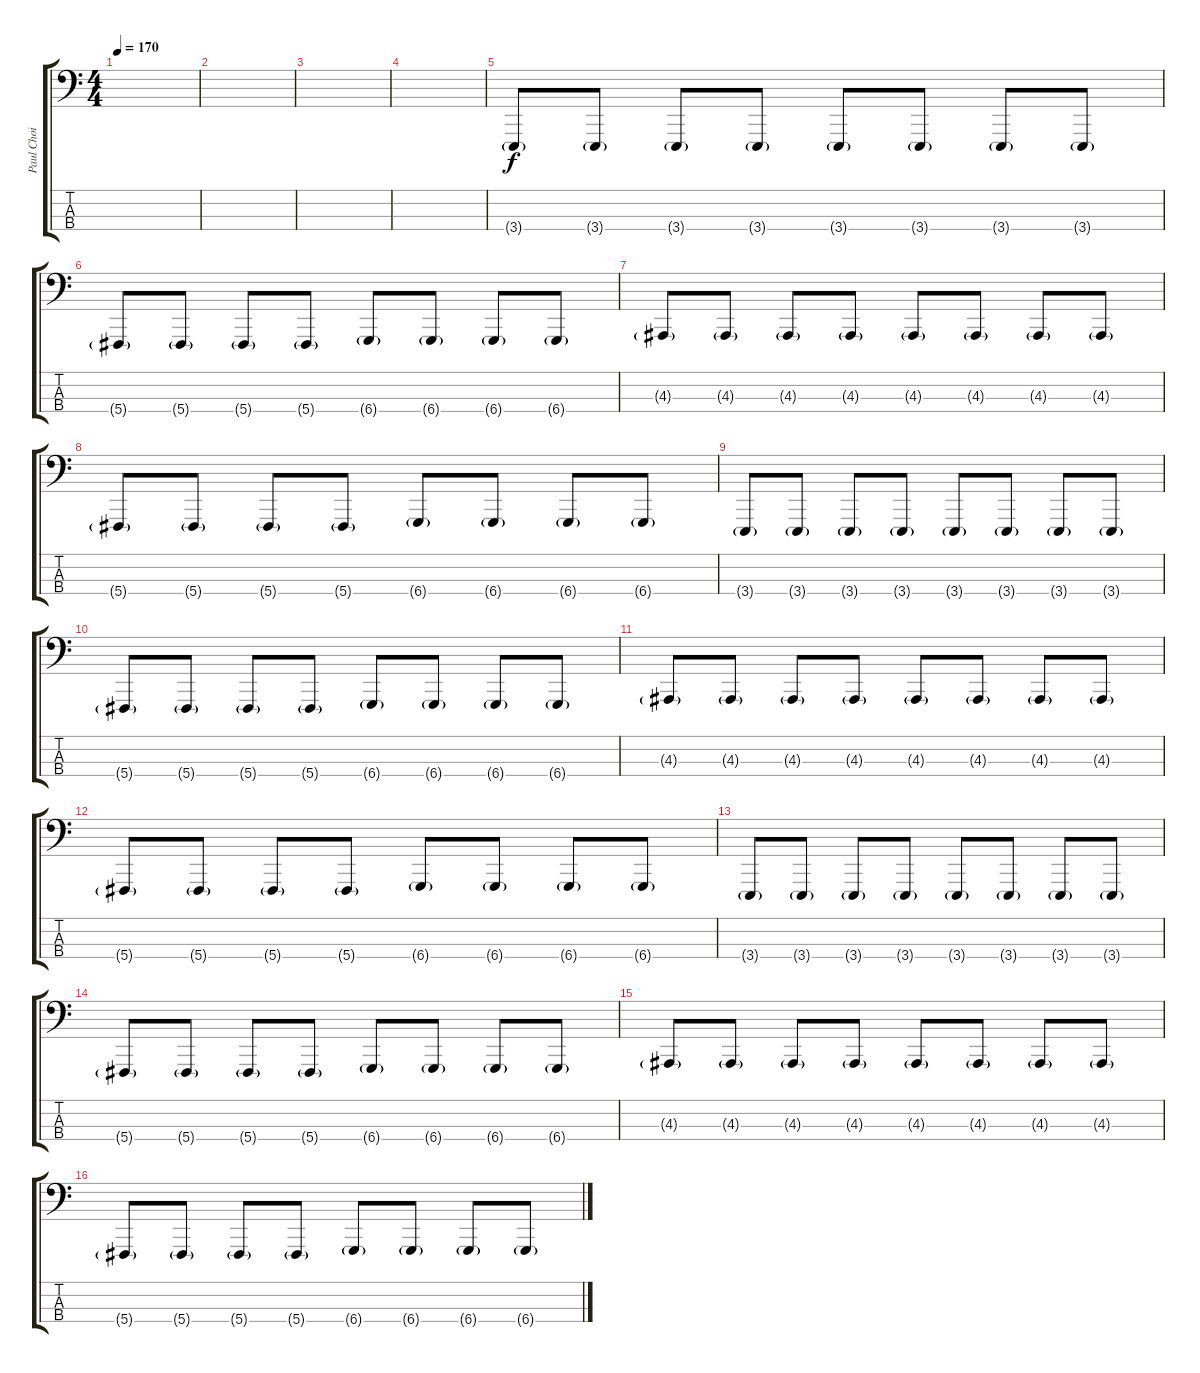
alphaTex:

\track ("Paul Choi (Big Muff Bass)" "Paul Choi ") {instrument lead8bassandlead}
\staff {score tabs}
\tuning (E2 B1 Gb1 Db1) {hide}
\ts (4 4)
\tempo 170
\clef f4
\ks c
|
|
|
|
3.4{g}.8 3.4{g}.8 3.4{g}.8 3.4{g}.8 3.4{g}.8 3.4{g}.8 3.4{g}.8 3.4{g}.8 |
5.4{g}.8 5.4{g}.8 5.4{g}.8 5.4{g}.8 6.4{g}.8 6.4{g}.8 6.4{g}.8 6.4{g}.8 |
4.3{g}.8 4.3{g}.8 4.3{g}.8 4.3{g}.8 4.3{g}.8 4.3{g}.8 4.3{g}.8 4.3{g}.8 |
5.4{g}.8 5.4{g}.8 5.4{g}.8 5.4{g}.8 6.4{g}.8 6.4{g}.8 6.4{g}.8 6.4{g}.8 |
3.4{g}.8 3.4{g}.8 3.4{g}.8 3.4{g}.8 3.4{g}.8 3.4{g}.8 3.4{g}.8 3.4{g}.8 |
5.4{g}.8 5.4{g}.8 5.4{g}.8 5.4{g}.8 6.4{g}.8 6.4{g}.8 6.4{g}.8 6.4{g}.8 |
4.3{g}.8 4.3{g}.8 4.3{g}.8 4.3{g}.8 4.3{g}.8 4.3{g}.8 4.3{g}.8 4.3{g}.8 |
5.4{g}.8 5.4{g}.8 5.4{g}.8 5.4{g}.8 6.4{g}.8 6.4{g}.8 6.4{g}.8 6.4{g}.8 |
3.4{g}.8 3.4{g}.8 3.4{g}.8 3.4{g}.8 3.4{g}.8 3.4{g}.8 3.4{g}.8 3.4{g}.8 |
5.4{g}.8 5.4{g}.8 5.4{g}.8 5.4{g}.8 6.4{g}.8 6.4{g}.8 6.4{g}.8 6.4{g}.8 |
4.3{g}.8 4.3{g}.8 4.3{g}.8 4.3{g}.8 4.3{g}.8 4.3{g}.8 4.3{g}.8 4.3{g}.8 |
5.4{g}.8 5.4{g}.8 5.4{g}.8 5.4{g}.8 6.4{g}.8 6.4{g}.8 6.4{g}.8 6.4{g}.8
